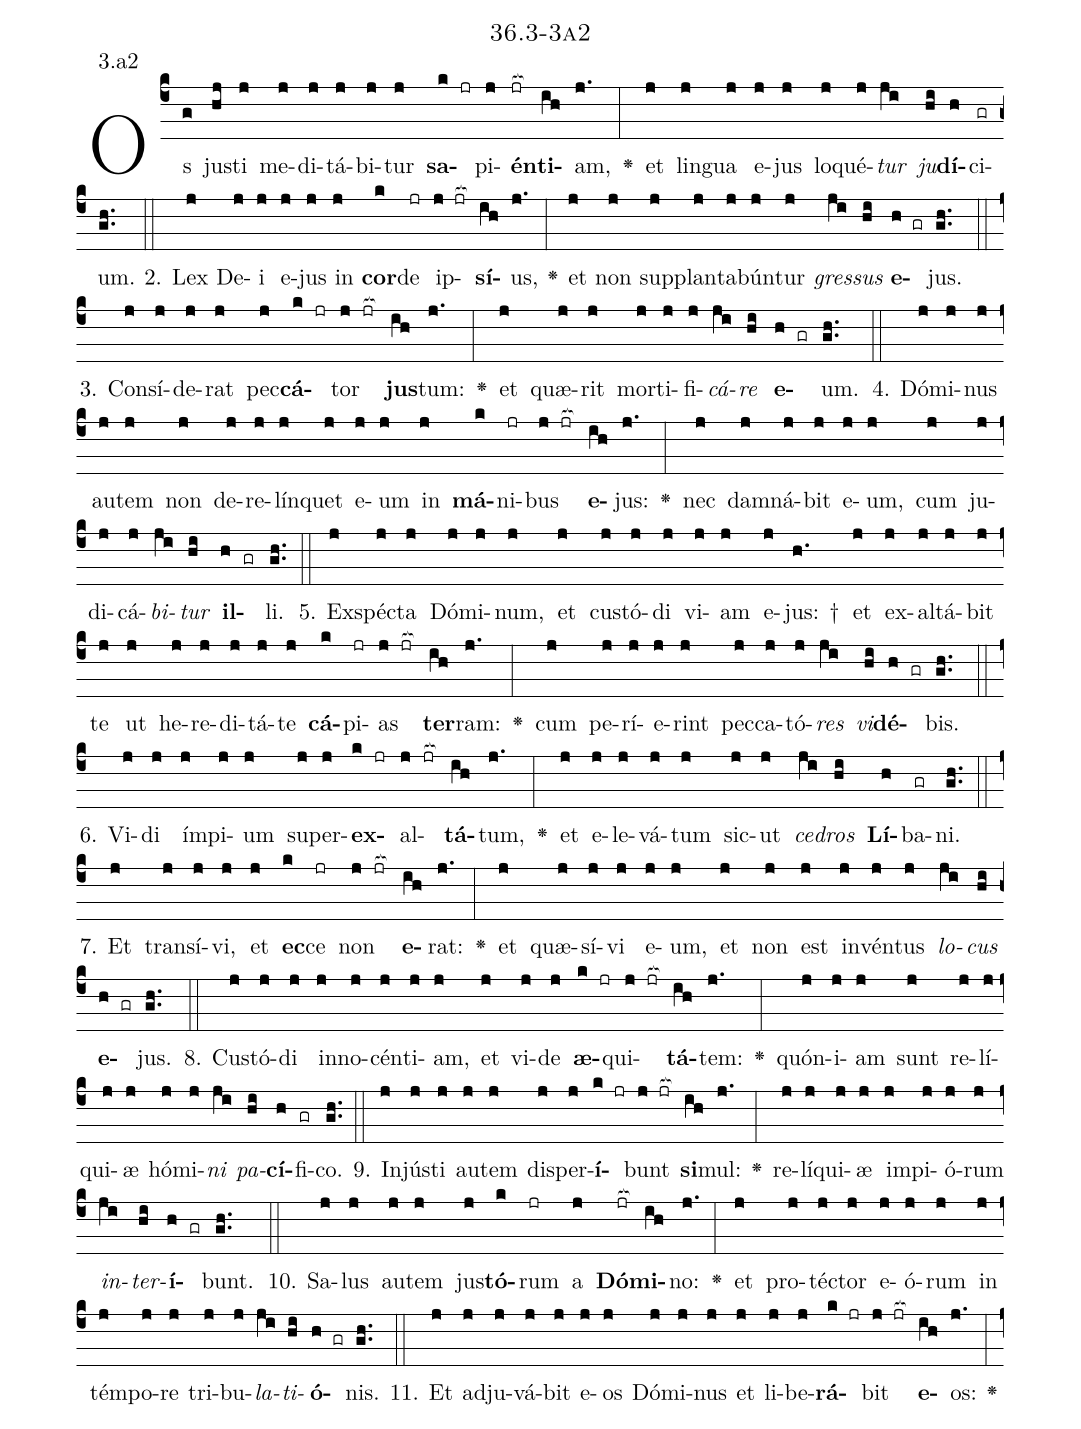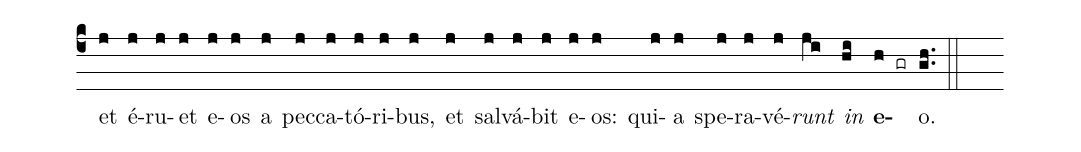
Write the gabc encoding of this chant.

name: 36.3-3a2;
annotation: 3.a2;
%%
(c4)Os(g) jus(hj)ti(j) me(j)di(j)tá(j)bi(j)tur(j) <b>sa</b>(k jr)pi(j)<b>én</b>(jr[ocb:1{])<b>ti</b>(ih[ocb:0}])am,(j.) <v>\greheightstar</v>(:) et(j) lin(j)gua(j) e(j)jus(j) lo(j)qué(j)<i>tur</i>(ji) <i>ju</i>(hi)<b>dí</b>(h)ci(gr)um.(gh..) (::)
2. Lex(j) De(j)i(j) e(j)jus(j) in(j) <b>cor</b>(k)de(jr) ip(j jr[ocb:1{])<b>sí</b>(ih[ocb:0}])us,(j.) <v>\greheightstar</v>(:) et(j) non(j) sup(j)plan(j)ta(j)bún(j)tur(j) <i>gres</i>(ji)<i>sus</i>(hi) <b>e</b>(h gr)jus.(gh..) (::)
3. Con(j)sí(j)de(j)rat(j) pec(j)<b>cá</b>(k jr)tor(j jr[ocb:1{]) <b>jus</b>(ih[ocb:0}])tum:(j.) <v>\greheightstar</v>(:) et(j) quæ(j)rit(j) mor(j)ti(j)fi(j)<i>cá</i>(ji)<i>re</i>(hi) <b>e</b>(h gr)um.(gh..) (::)
4. Dó(j)mi(j)nus(j) au(j)tem(j) non(j) de(j)re(j)lín(j)quet(j) e(j)um(j) in(j) <b>má</b>(k)ni(jr)bus(j jr[ocb:1{]) <b>e</b>(ih[ocb:0}])jus:(j.) <v>\greheightstar</v>(:) nec(j) dam(j)ná(j)bit(j) e(j)um,(j) cum(j) ju(j)di(j)cá(j)<i>bi</i>(ji)<i>tur</i>(hi) <b>il</b>(h gr)li.(gh..) (::)
5. Ex(j)spéc(j)ta(j) Dó(j)mi(j)num,(j) et(j) cus(j)tó(j)di(j) vi(j)am(j) e(j)jus: †(h.) et(j) ex(j)al(j)tá(j)bit(j) te(j) ut(j) he(j)re(j)di(j)tá(j)te(j) <b>cá</b>(k)pi(jr)as(j jr[ocb:1{]) <b>ter</b>(ih[ocb:0}])ram:(j.) <v>\greheightstar</v>(:) cum(j) pe(j)rí(j)e(j)rint(j) pec(j)ca(j)tó(j)<i>res</i>(ji) <i>vi</i>(hi)<b>dé</b>(h gr)bis.(gh..) (::)
6. Vi(j)di(j) ím(j)pi(j)um(j) su(j)per(j)<b>ex</b>(k jr)al(j jr[ocb:1{])<b>tá</b>(ih[ocb:0}])tum,(j.) <v>\greheightstar</v>(:) et(j) e(j)le(j)vá(j)tum(j) sic(j)ut(j) <i>ce</i>(ji)<i>dros</i>(hi) <b>Lí</b>(h)ba(gr)ni.(gh..) (::)
7. Et(j) trans(j)í(j)vi,(j) et(j) <b>ec</b>(k)ce(jr) non(j jr[ocb:1{]) <b>e</b>(ih[ocb:0}])rat:(j.) <v>\greheightstar</v>(:) et(j) quæ(j)sí(j)vi(j) e(j)um,(j) et(j) non(j) est(j) in(j)vén(j)tus(j) <i>lo</i>(ji)<i>cus</i>(hi) <b>e</b>(h gr)jus.(gh..) (::)
8. Cus(j)tó(j)di(j) in(j)no(j)cén(j)ti(j)am,(j) et(j) vi(j)de(j) <b>æ</b>(k jr)qui(j jr[ocb:1{])<b>tá</b>(ih[ocb:0}])tem:(j.) <v>\greheightstar</v>(:) quón(j)i(j)am(j) sunt(j) re(j)lí(j)qui(j)æ(j) hó(j)mi(j)<i>ni</i>(ji) <i>pa</i>(hi)<b>cí</b>(h)fi(gr)co.(gh..) (::)
9. In(j)jús(j)ti(j) au(j)tem(j) dis(j)per(j)<b>í</b>(k jr)bunt(j jr[ocb:1{]) <b>si</b>(ih[ocb:0}])mul:(j.) <v>\greheightstar</v>(:) re(j)lí(j)qui(j)æ(j) im(j)pi(j)ó(j)rum(j) <i>in</i>(ji)<i>ter</i>(hi)<b>í</b>(h gr)bunt.(gh..) (::)
10. Sa(j)lus(j) au(j)tem(j) jus(j)<b>tó</b>(k)rum(jr) a(j) <b>Dó</b>(jr[ocb:1{])<b>mi</b>(ih[ocb:0}])no:(j.) <v>\greheightstar</v>(:) et(j) pro(j)téc(j)tor(j) e(j)ó(j)rum(j) in(j) tém(j)po(j)re(j) tri(j)bu(j)<i>la</i>(ji)<i>ti</i>(hi)<b>ó</b>(h gr)nis.(gh..) (::)
11. Et(j) ad(j)ju(j)vá(j)bit(j) e(j)os(j) Dó(j)mi(j)nus(j) et(j) li(j)be(j)<b>rá</b>(k jr)bit(j jr[ocb:1{]) <b>e</b>(ih[ocb:0}])os:(j.) <v>\greheightstar</v>(:) et(j) é(j)ru(j)et(j) e(j)os(j) a(j) pec(j)ca(j)tó(j)ri(j)bus,(j) et(j) sal(j)vá(j)bit(j) e(j)os:(j) qui(j)a(j) spe(j)ra(j)vé(j)<i>runt</i>(ji) <i>in</i>(hi) <b>e</b>(h gr)o.(gh..) (::)
